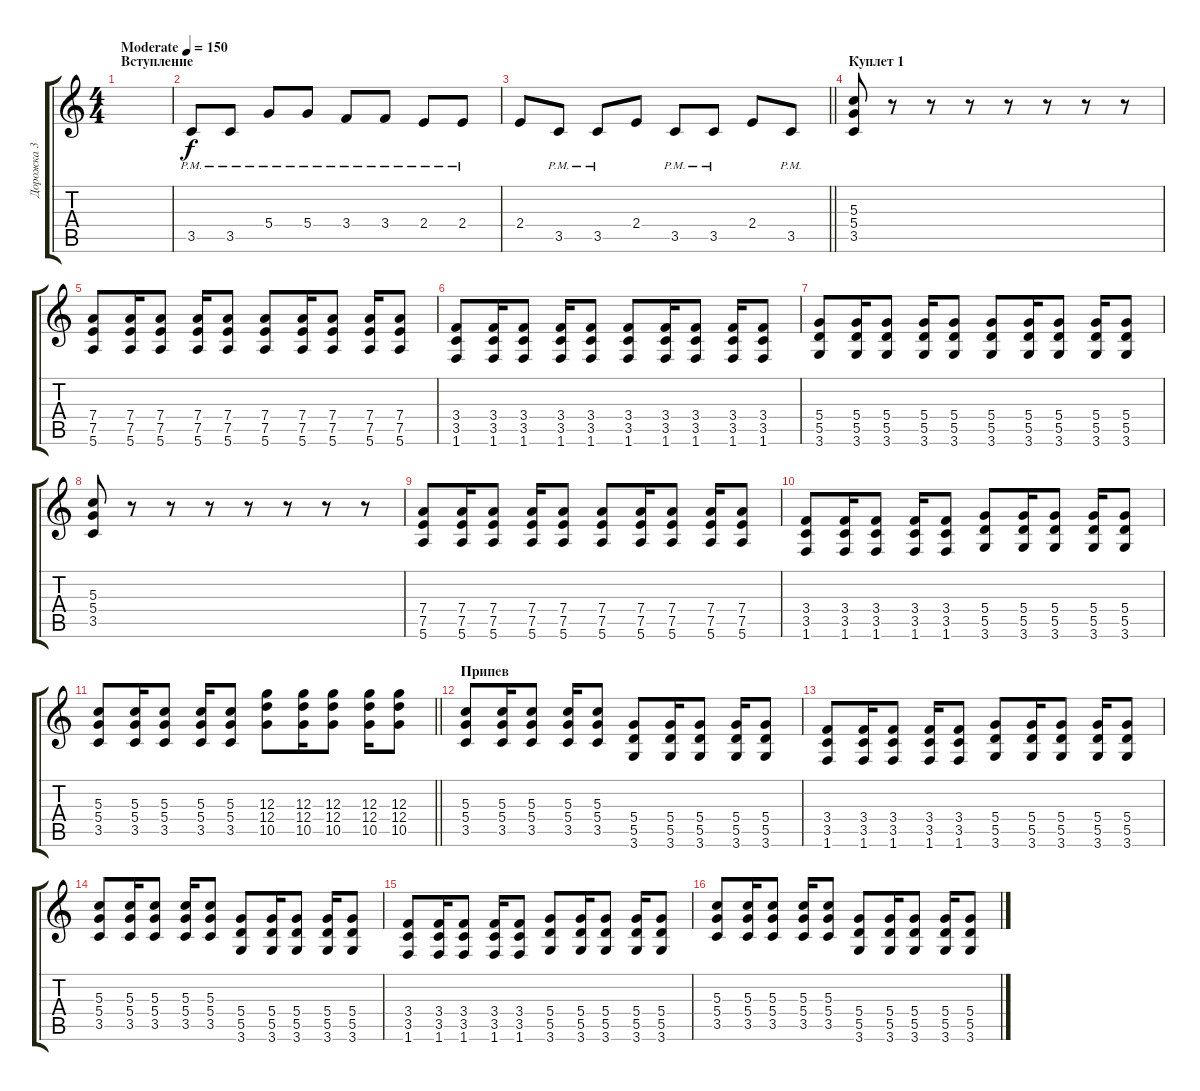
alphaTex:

\track ("Дорожка 3" "Дорожка 3") {instrument overdrivenguitar}
\staff {score tabs}
\tuning (E4 B3 G3 D3 A2 E2) {hide}
\ts (4 4)
\section ("" "Вступление")
\tempo (150 "Moderate")
\clef g2
\ks c
|
3.5{pm}.8 3.5{pm}.8 5.4{pm}.8 5.4{pm}.8 3.4{pm}.8 3.4{pm}.8 2.4{pm}.8 2.4{pm}.8 |
\barLineRight lightlight
2.4.8 3.5{pm}.8 3.5{pm}.8 2.4.8 3.5{pm}.8 3.5{pm}.8 2.4.8 3.5{pm}.8 |
\section ("" "Куплет 1")
(5.3 5.4 3.5).8 r.8 r.8 r.8 r.8 r.8 r.8 r.8 |
(7.4 7.5 5.6).8 (7.4 7.5 5.6).16 (7.4 7.5 5.6).8 (7.4 7.5 5.6).16 (7.4 7.5 5.6).8 (7.4 7.5 5.6).8 (7.4 7.5 5.6).16 (7.4 7.5 5.6).8 (7.4 7.5 5.6).16 (7.4 7.5 5.6).8 |
(3.4 3.5 1.6).8 (3.4 3.5 1.6).16 (3.4 3.5 1.6).8 (3.4 3.5 1.6).16 (3.4 3.5 1.6).8 (3.4 3.5 1.6).8 (3.4 3.5 1.6).16 (3.4 3.5 1.6).8 (3.4 3.5 1.6).16 (3.4 3.5 1.6).8 |
(5.4 5.5 3.6).8 (5.4 5.5 3.6).16 (5.4 5.5 3.6).8 (5.4 5.5 3.6).16 (5.4 5.5 3.6).8 (5.4 5.5 3.6).8 (5.4 5.5 3.6).16 (5.4 5.5 3.6).8 (5.4 5.5 3.6).16 (5.4 5.5 3.6).8 |
(5.3 5.4 3.5).8 r.8 r.8 r.8 r.8 r.8 r.8 r.8 |
(7.4 7.5 5.6).8 (7.4 7.5 5.6).16 (7.4 7.5 5.6).8 (7.4 7.5 5.6).16 (7.4 7.5 5.6).8 (7.4 7.5 5.6).8 (7.4 7.5 5.6).16 (7.4 7.5 5.6).8 (7.4 7.5 5.6).16 (7.4 7.5 5.6).8 |
(3.4 3.5 1.6).8 (3.4 3.5 1.6).16 (3.4 3.5 1.6).8 (3.4 3.5 1.6).16 (3.4 3.5 1.6).8 (5.4 5.5 3.6).8 (5.4 5.5 3.6).16 (5.4 5.5 3.6).8 (5.4 5.5 3.6).16 (5.4 5.5 3.6).8 |
\barLineRight lightlight
(5.3 5.4 3.5).8 (5.3 5.4 3.5).16 (5.3 5.4 3.5).8 (5.3 5.4 3.5).16 (5.3 5.4 3.5).8 (12.3 12.4 10.5).8 (12.3 12.4 10.5).16 (12.3 12.4 10.5).8 (12.3 12.4 10.5).16 (12.3 12.4 10.5).8 |
\section ("" "Припев")
(5.3 5.4 3.5).8 (5.3 5.4 3.5).16 (5.3 5.4 3.5).8 (5.3 5.4 3.5).16 (5.3 5.4 3.5).8 (5.4 5.5 3.6).8 (5.4 5.5 3.6).16 (5.4 5.5 3.6).8 (5.4 5.5 3.6).16 (5.4 5.5 3.6).8 |
(3.4 3.5 1.6).8 (3.4 3.5 1.6).16 (3.4 3.5 1.6).8 (3.4 3.5 1.6).16 (3.4 3.5 1.6).8 (5.4 5.5 3.6).8 (5.4 5.5 3.6).16 (5.4 5.5 3.6).8 (5.4 5.5 3.6).16 (5.4 5.5 3.6).8 |
(5.3 5.4 3.5).8 (5.3 5.4 3.5).16 (5.3 5.4 3.5).8 (5.3 5.4 3.5).16 (5.3 5.4 3.5).8 (5.4 5.5 3.6).8 (5.4 5.5 3.6).16 (5.4 5.5 3.6).8 (5.4 5.5 3.6).16 (5.4 5.5 3.6).8 |
(3.4 3.5 1.6).8 (3.4 3.5 1.6).16 (3.4 3.5 1.6).8 (3.4 3.5 1.6).16 (3.4 3.5 1.6).8 (5.4 5.5 3.6).8 (5.4 5.5 3.6).16 (5.4 5.5 3.6).8 (5.4 5.5 3.6).16 (5.4 5.5 3.6).8 |
(5.3 5.4 3.5).8 (5.3 5.4 3.5).16 (5.3 5.4 3.5).8 (5.3 5.4 3.5).16 (5.3 5.4 3.5).8 (5.4 5.5 3.6).8 (5.4 5.5 3.6).16 (5.4 5.5 3.6).8 (5.4 5.5 3.6).16 (5.4 5.5 3.6).8
